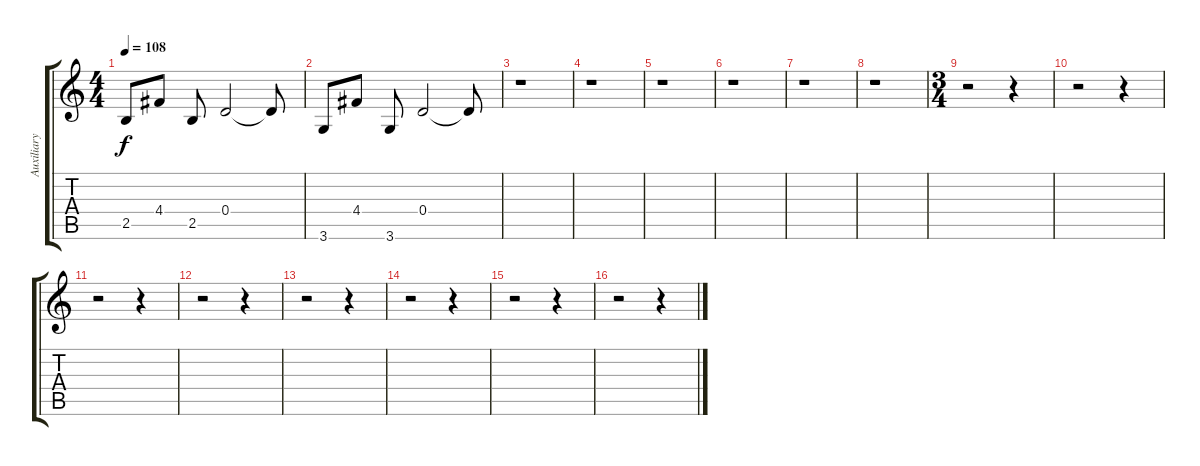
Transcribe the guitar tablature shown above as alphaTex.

\track ("Auxiliary Guitar" "Auxiliary ") {instrument distortionguitar}
\staff {score tabs}
\tuning (E4 B3 G3 D3 A2 E2) {hide}
\ts (4 4)
\tempo 108
\clef g2
\ks c
2.5.8{dy f} 4.4.8 2.5.8 0.4.2 0.4{t}.8 |
3.6.8 4.4.8 3.6.8 0.4.2 0.4{t}.8 |
r.1 |
r.1 |
r.1 |
r.1 |
r.1 |
r.1 |
\ts (3 4)
r.2 r.4 |
r.2 r.4 |
r.2 r.4 |
r.2 r.4 |
r.2 r.4 |
r.2 r.4 |
r.2 r.4 |
r.2 r.4
